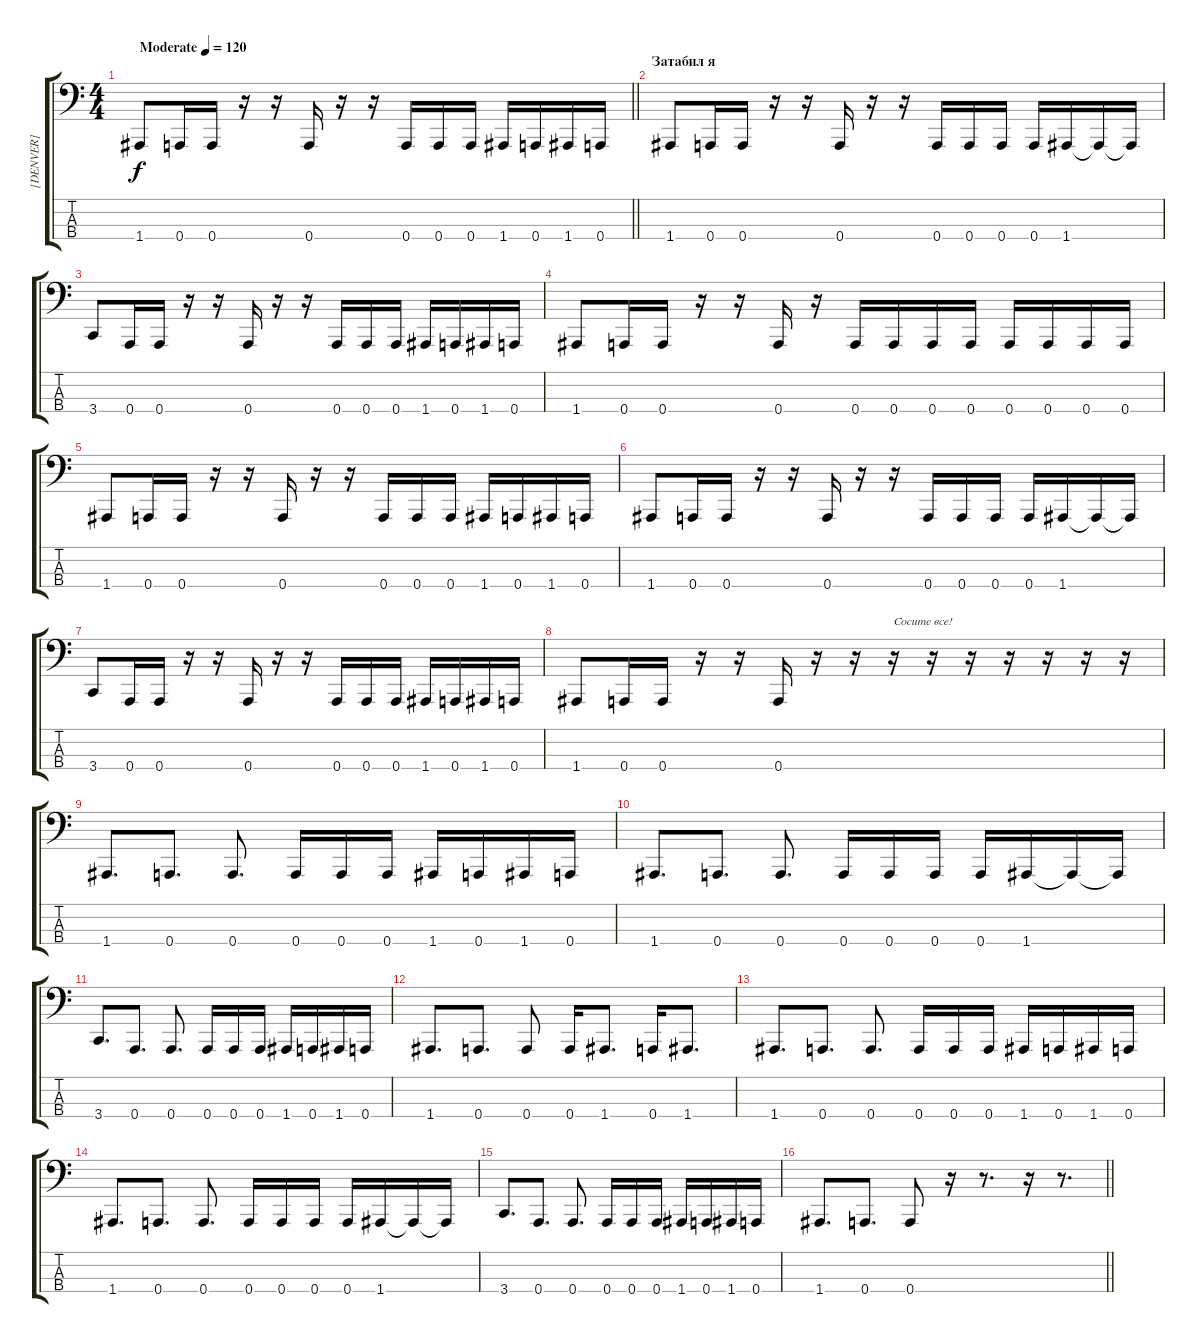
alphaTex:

\track ("[DENVER]" "[DENVER]") {instrument electricbassfinger}
\staff {score tabs}
\tuning (D2 A1 E1 A0) {hide}
\ts (4 4)
\tempo (120 "Moderate")
\clef f4
\barLineRight lightlight
\ks c
1.4.8{dy f instrument electricbassfinger} 0.4.16 0.4.16 r.16 r.16 0.4.16 r.16 r.16 0.4.16 0.4.16 0.4.16 1.4.16 0.4.16 1.4.16 0.4.16 |
\section ("" "Затабил я")
1.4.8 0.4.16 0.4.16 r.16 r.16 0.4.16 r.16 r.16 0.4.16 0.4.16 0.4.16 0.4.16 1.4.16 1.4{t}.16 1.4{t}.16 |
3.4.8 0.4.16 0.4.16 r.16 r.16 0.4.16 r.16 r.16 0.4.16 0.4.16 0.4.16 1.4.16 0.4.16 1.4.16 0.4.16 |
1.4.8 0.4.16 0.4.16 r.16 r.16 0.4.16 r.16 0.4.16 0.4.16 0.4.16 0.4.16 0.4.16 0.4.16 0.4.16 0.4.16 |
1.4.8 0.4.16 0.4.16 r.16 r.16 0.4.16 r.16 r.16 0.4.16 0.4.16 0.4.16 1.4.16 0.4.16 1.4.16 0.4.16 |
1.4.8 0.4.16 0.4.16 r.16 r.16 0.4.16 r.16 r.16 0.4.16 0.4.16 0.4.16 0.4.16 1.4.16 1.4{t}.16 1.4{t}.16 |
3.4.8 0.4.16 0.4.16 r.16 r.16 0.4.16 r.16 r.16 0.4.16 0.4.16 0.4.16 1.4.16 0.4.16 1.4.16 0.4.16 |
1.4.8 0.4.16 0.4.16 r.16 r.16 0.4.16 r.16 r.16 r.16{txt "Сосите все!"} r.16 r.16 r.16 r.16 r.16 r.16 |
1.4.8{d} 0.4.8{d} 0.4.8{d} 0.4.16 0.4.16 0.4.16 1.4.16 0.4.16 1.4.16 0.4.16 |
1.4.8{d} 0.4.8{d} 0.4.8{d} 0.4.16 0.4.16 0.4.16 0.4.16 1.4.16 1.4{t}.16 1.4{t}.16 |
3.4.8{d} 0.4.8{d} 0.4.8{d} 0.4.16 0.4.16 0.4.16 1.4.16 0.4.16 1.4.16 0.4.16 |
1.4.8{d} 0.4.8{d} 0.4.8 0.4.16 1.4.8{d} 0.4.16 1.4.8{d} |
1.4.8{d} 0.4.8{d} 0.4.8{d} 0.4.16 0.4.16 0.4.16 1.4.16 0.4.16 1.4.16 0.4.16 |
1.4.8{d} 0.4.8{d} 0.4.8{d} 0.4.16 0.4.16 0.4.16 0.4.16 1.4.16 1.4{t}.16 1.4{t}.16 |
3.4.8{d} 0.4.8{d} 0.4.8{d} 0.4.16 0.4.16 0.4.16 1.4.16 0.4.16 1.4.16 0.4.16 |
\barLineRight lightlight
1.4.8{d} 0.4.8{d} 0.4.8 r.16 r.8{d} r.16 r.8{d}
